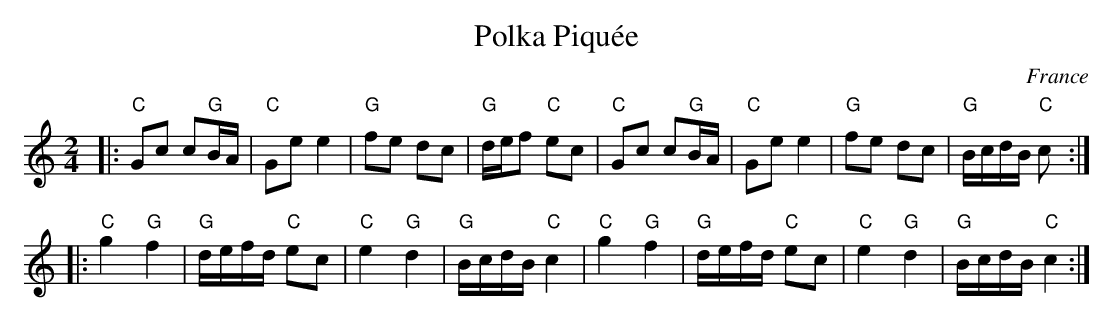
X:1
T: Polka Piqu\'ee
O: France
M: 2/4
L: 1/16
K: C
|:\
"C"G2c2 c2"G"BA | "C"G2e2 e4 | "G"f2e2 d2c2 | "G"def2 "C"e2c2 |\
"C"G2c2 c2"G"BA | "C"G2e2 e4 | "G"f2e2 d2c2 | "G"BcdB "C"c2 :|
|:\
"C"g4 "G"f4 | "G"defd "C"e2c2 | "C"e4 "G"d4 | "G"BcdB "C"c4 |\
"C"g4 "G"f4 | "G"defd "C"e2c2 | "C"e4 "G"d4 | "G"BcdB "C"c4 :|
